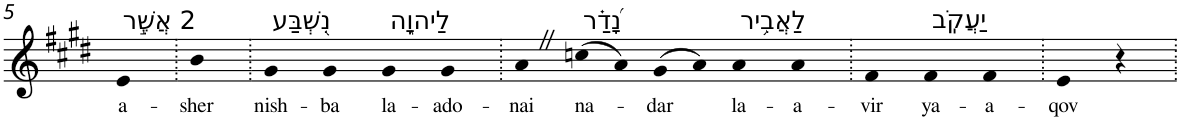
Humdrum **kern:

**kern	**text
*part1	*part1
*staff1	*staff1
*I"Piano	*
*I'Pno	*
!!LO:PB:g=z
*clefG2	*
*k[f#c#g#d#]	*
*E:	*
=5	=5
!LO:TX:a:t=2 אֲשֶׁ֣ר	!
!	!LO:LY:b
4e	a-
=6.	=6.
!	!LO:LY:b
4b	-sher
=7.	=7.
!LO:TX:a:t=נִ֭שְׁבַּע	!
!	!LO:LY:b
4g#	nish-
!	!LO:LY:b
4g#	-ba
!LO:TX:a:t=לַיהוָ֑ה	!
!	!LO:LY:b
4g#	la-
!	!LO:LY:b
4g#	-ado-
=8.	=8.
!	!LO:LY:b
4aZ	-nai
!LO:TX:a:t=נָ֝דַ֗ר	!
!	!LO:LY:b
(>8ccn	na-
8a)	.
!	!LO:LY:b
(>8g#	-dar
8a)	.
!LO:TX:a:t=לַאֲבִ֥יר	!
!	!LO:LY:b
4a	la-
!	!LO:LY:b
4a	-a-
=9.	=9.
!	!LO:LY:b
4f#	-vir
!LO:TX:a:t=יַעֲקֹֽב	!
!	!LO:LY:b
4f#	ya-
!	!LO:LY:b
4f#	-a-
=10.	=10.
!	!LO:LY:b
4e	-qov
4r	.
=.	=.
*-	*-
